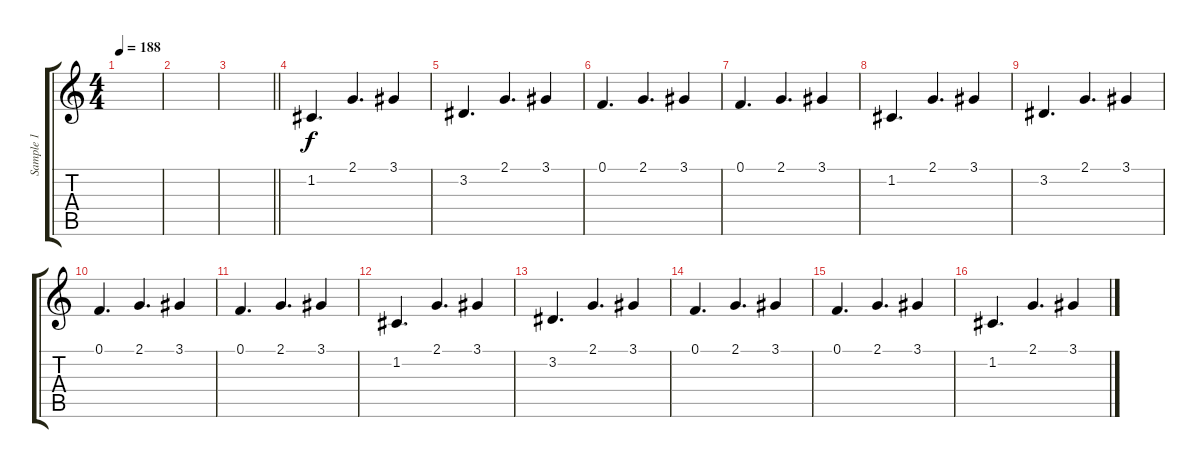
\track ("Sample 1" "Sample 1") {instrument lead2sawtooth}
\staff {score tabs}
\tuning (F4 C4 Ab3 Eb3 Bb2 F2) {hide}
\ts (4 4)
\tempo 188
\clef g2
\ks c
|
|
\barLineRight lightlight
|
\section ("" " ")
1.2.4{d volume 11} 2.1.4{d} 3.1.4 |
3.2.4{d} 2.1.4{d} 3.1.4 |
0.1.4{d} 2.1.4{d} 3.1.4 |
0.1.4{d} 2.1.4{d} 3.1.4 |
1.2.4{d} 2.1.4{d} 3.1.4 |
3.2.4{d} 2.1.4{d} 3.1.4 |
0.1.4{d} 2.1.4{d} 3.1.4 |
0.1.4{d} 2.1.4{d} 3.1.4 |
1.2.4{d} 2.1.4{d} 3.1.4 |
3.2.4{d} 2.1.4{d} 3.1.4 |
0.1.4{d} 2.1.4{d} 3.1.4 |
0.1.4{d} 2.1.4{d} 3.1.4 |
1.2.4{d} 2.1.4{d} 3.1.4
